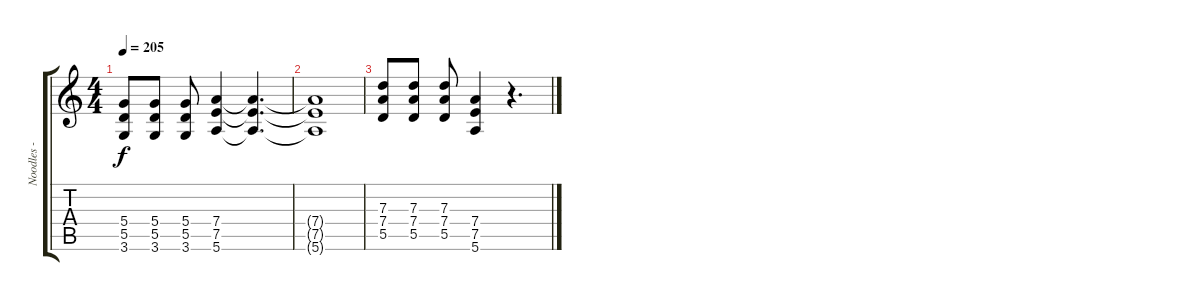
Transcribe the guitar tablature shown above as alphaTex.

\track ("Noodles - Guitar" "Noodles - ") {instrument electricguitarmuted}
\staff {score tabs}
\tuning (E4 B3 G3 D3 A2 E2) {hide}
\ts (4 4)
\tempo 205
\clef g2
\ks c
(5.4 5.5 3.6).8{dy f} (5.4 5.5 3.6).8 (5.4 5.5 3.6).8 (7.4 7.5 5.6).4 (7.4{t} 7.5{t} 5.6{t}).4{d} |
(7.4{t} 7.5{t} 5.6{t}).1 |
(7.3 7.4 5.5).8 (7.3 7.4 5.5).8 (7.3 7.4 5.5).8 (7.4 7.5 5.6).4 r.4{d}
